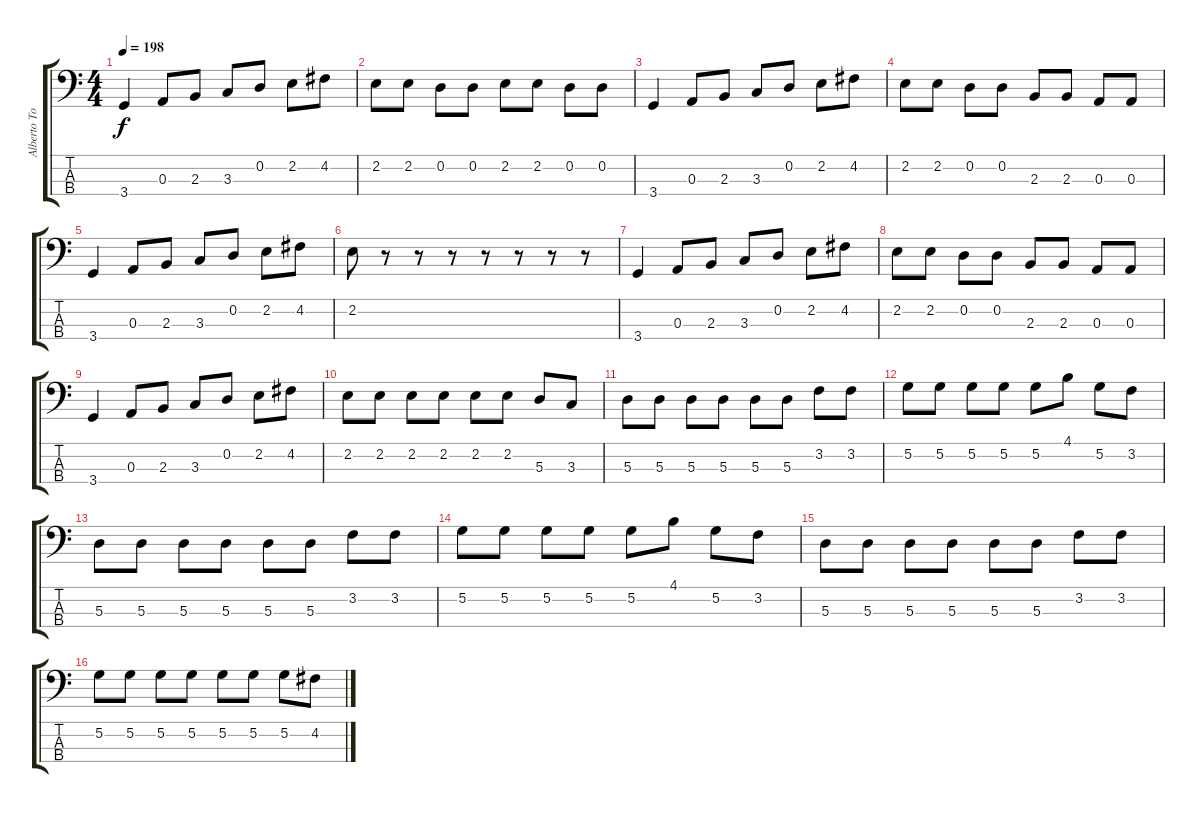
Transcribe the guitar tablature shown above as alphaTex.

\track ("Alberto Torrado - Bajo" "Alberto To") {instrument electricbasspick}
\staff {score tabs}
\tuning (G2 D2 A1 E1) {hide}
\ts (4 4)
\tempo 198
\clef f4
\ks c
3.4.4{dy f} 0.3.8 2.3.8 3.3.8 0.2.8 2.2.8 4.2.8 |
2.2.8 2.2.8 0.2.8 0.2.8 2.2.8 2.2.8 0.2.8 0.2.8 |
3.4.4 0.3.8 2.3.8 3.3.8 0.2.8 2.2.8 4.2.8 |
2.2.8 2.2.8 0.2.8 0.2.8 2.3.8 2.3.8 0.3.8 0.3.8 |
3.4.4 0.3.8 2.3.8 3.3.8 0.2.8 2.2.8 4.2.8 |
2.2.8 r.8 r.8 r.8 r.8 r.8 r.8 r.8 |
3.4.4 0.3.8 2.3.8 3.3.8 0.2.8 2.2.8 4.2.8 |
2.2.8 2.2.8 0.2.8 0.2.8 2.3.8 2.3.8 0.3.8 0.3.8 |
3.4.4 0.3.8 2.3.8 3.3.8 0.2.8 2.2.8 4.2.8 |
2.2.8 2.2.8 2.2.8 2.2.8 2.2.8 2.2.8 5.3.8 3.3.8 |
5.3.8 5.3.8 5.3.8 5.3.8 5.3.8 5.3.8 3.2.8 3.2.8 |
5.2.8 5.2.8 5.2.8 5.2.8 5.2.8 4.1.8 5.2.8 3.2.8 |
5.3.8 5.3.8 5.3.8 5.3.8 5.3.8 5.3.8 3.2.8 3.2.8 |
5.2.8 5.2.8 5.2.8 5.2.8 5.2.8 4.1.8 5.2.8 3.2.8 |
5.3.8 5.3.8 5.3.8 5.3.8 5.3.8 5.3.8 3.2.8 3.2.8 |
5.2.8 5.2.8 5.2.8 5.2.8 5.2.8 5.2.8 5.2.8 4.2.8
